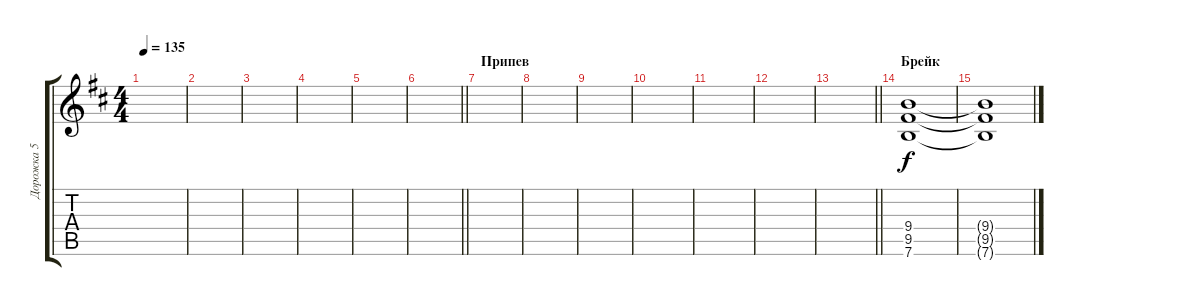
\track ("Дорожка 5" "Дорожка 5") {instrument overdrivenguitar}
\staff {score tabs}
\tuning (E4 B3 G3 D3 A2 E2) {hide}
\ts (4 4)
\tempo 135
\clef g2
\ks d
|
|
|
|
|
\barLineRight lightlight
|
\section ("" "Припев")
|
|
|
|
|
|
\barLineRight lightlight
|
\section ("" "Брейк")
(9.4 9.5 7.6).1 |
(9.4{t} 9.5{t} 7.6{t}).1
